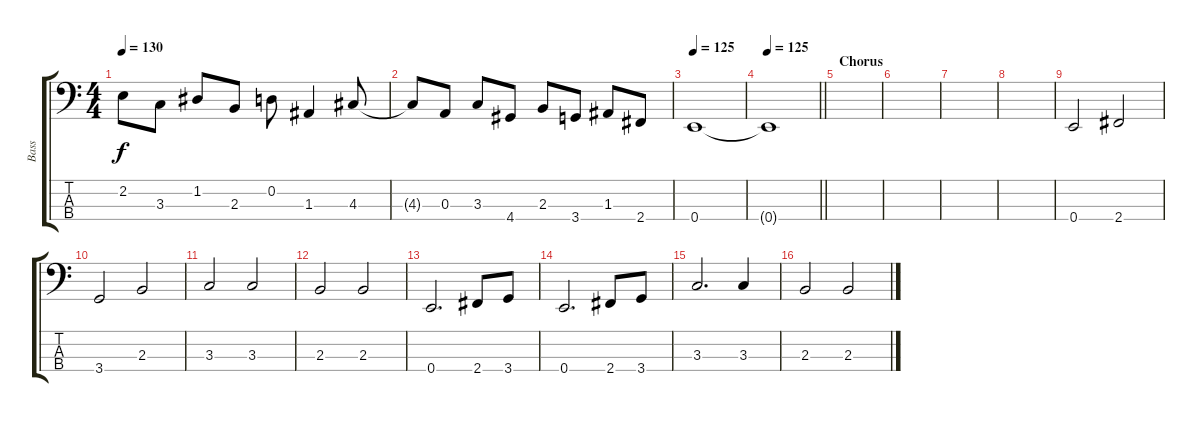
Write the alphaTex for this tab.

\track ("Bass" "Bass") {instrument electricbassfinger}
\staff {score tabs}
\tuning (G2 D2 A1 E1) {hide}
\ts (4 4)
\tempo 130
\clef f4
\ks c
2.2{t}.8{dy f} 3.3.8 1.2.8 2.3.8 0.2.8 1.3.4 4.3.8 |
4.3{t}.8 0.3.8 3.3.8 4.4.8 2.3.8 3.4.8 1.3.8 2.4.8 |
\tempo 125
0.4.1 |
\tempo 125
\barLineRight lightlight
0.4{t}.1 |
\section ("" "Chorus")
|
|
|
|
0.4.2 2.4.2 |
3.4.2 2.3.2 |
3.3.2 3.3.2 |
2.3.2 2.3.2 |
0.4.2{d} 2.4.8 3.4.8 |
0.4.2{d} 2.4.8 3.4.8 |
3.3.2{d} 3.3.4 |
2.3.2 2.3.2
